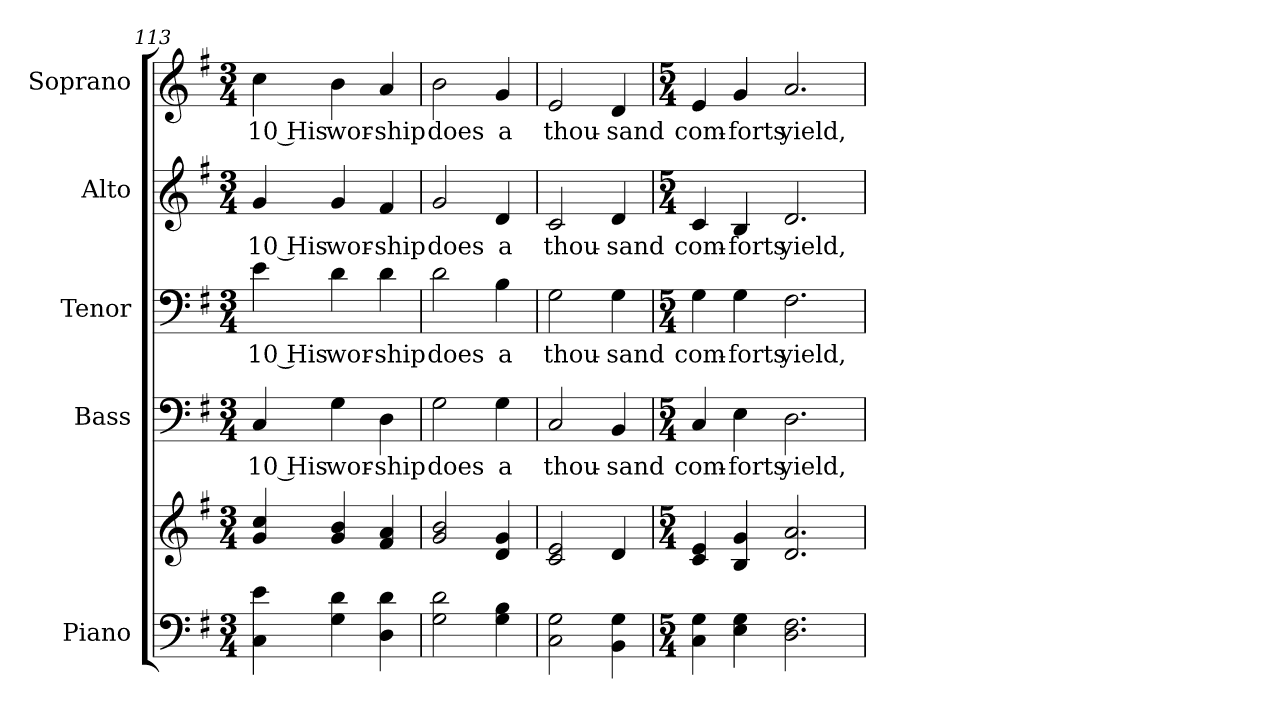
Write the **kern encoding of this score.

**kern	**kern	**kern	**text	**kern	**text	**kern	**text	**kern	**text
*part5	*part5	*part4	*part4	*part3	*part3	*part2	*part2	*part1	*part1
*staff6	*staff5	*staff4	*staff4	*staff3	*staff3	*staff2	*staff2	*staff1	*staff1
*I"Piano	*	*I"Bass	*	*I"Tenor	*	*I"Alto	*	*I"Soprano	*
*I'Pno.	*	*I'B.	*	*I'T.	*	*I'A.	*	*I'S.	*
!!LO:PB:g=z
*clefF4	*clefG2	*clefF4	*	*clefF4	*	*clefG2	*	*clefG2	*
*k[f#]	*k[f#]	*k[f#]	*	*k[f#]	*	*k[f#]	*	*k[f#]	*
*G:	*G:	*G:	*	*G:	*	*G:	*	*G:	*
*M3/4	*M3/4	*M3/4	*	*M3/4	*	*M3/4	*	*M3/4	*
=113	=113	=113	=113	=113	=113	=113	=113	=113	=113
!	!	!	!LO:LY:b:color=#000000	!	!	!	!	!	!
!	!	!	!	!	!LO:LY:b:color=#000000	!	!	!	!
!	!	!	!	!	!	!	!LO:LY:b:color=#000000	!	!
!	!	!	!	!	!	!	!	!	!LO:LY:b:color=#000000
4Ci\ 4ei	4gi/ 4cci	4Ci/	10 His	4ei\	10 His	4gi/	10 His	4cci\	10 His
!	!	!	!LO:LY:b:color=#000000	!	!	!	!	!	!
!	!	!	!	!	!LO:LY:b:color=#000000	!	!	!	!
!	!	!	!	!	!	!	!LO:LY:b:color=#000000	!	!
!	!	!	!	!	!	!	!	!	!LO:LY:b:color=#000000
4Gi\ 4di	4gi/ 4bi	4Gi\	wor-	4di\	wor-	4gi/	wor-	4bi\	wor-
!	!	!	!LO:LY:b:color=#000000	!	!	!	!	!	!
!	!	!	!	!	!LO:LY:b:color=#000000	!	!	!	!
!	!	!	!	!	!	!	!LO:LY:b:color=#000000	!	!
!	!	!	!	!	!	!	!	!	!LO:LY:b:color=#000000
4Di\ 4di	4f#i/ 4ai	4Di\	-ship	4di\	-ship	4f#i/	-ship	4ai/	-ship
=114	=114	=114	=114	=114	=114	=114	=114	=114	=114
!	!	!	!LO:LY:b:color=#000000	!	!	!	!	!	!
!	!	!	!	!	!LO:LY:b:color=#000000	!	!	!	!
!	!	!	!	!	!	!	!LO:LY:b:color=#000000	!	!
!	!	!	!	!	!	!	!	!	!LO:LY:b:color=#000000
2Gi\ 2di	2gi/ 2bi	2Gi\	does	2di\	does	2gi/	does	2bi\	does
!	!	!	!LO:LY:b:color=#000000	!	!	!	!	!	!
!	!	!	!	!	!LO:LY:b:color=#000000	!	!	!	!
!	!	!	!	!	!	!	!LO:LY:b:color=#000000	!	!
!	!	!	!	!	!	!	!	!	!LO:LY:b:color=#000000
4Gi\ 4Bi	4di/ 4gi	4Gi\	a	4Bi\	a	4di/	a	4gi/	a
!!LO:LB:g=z
=115	=115	=115	=115	=115	=115	=115	=115	=115	=115
!	!	!	!LO:LY:b:color=#000000	!	!	!	!	!	!
!	!	!	!	!	!LO:LY:b:color=#000000	!	!	!	!
!	!	!	!	!	!	!	!LO:LY:b:color=#000000	!	!
!	!	!	!	!	!	!	!	!	!LO:LY:b:color=#000000
2Ci\ 2Gi	2ci/ 2ei	2Ci/	thou-	2Gi\	thou-	2ci/	thou-	2ei/	thou-
!	!	!	!LO:LY:b:color=#000000	!	!	!	!	!	!
!	!	!	!	!	!LO:LY:b:color=#000000	!	!	!	!
!	!	!	!	!	!	!	!LO:LY:b:color=#000000	!	!
!	!	!	!	!	!	!	!	!	!LO:LY:b:color=#000000
4BBi\ 4Gi	4di/	4BBi/	-sand	4Gi\	-sand	4di/	-sand	4di/	-sand
=116	=116	=116	=116	=116	=116	=116	=116	=116	=116
*M5/4	*M5/4	*M5/4	*	*M5/4	*	*M5/4	*	*M5/4	*
!	!	!	!LO:LY:b:color=#000000	!	!	!	!	!	!
!	!	!	!	!	!LO:LY:b:color=#000000	!	!	!	!
!	!	!	!	!	!	!	!LO:LY:b:color=#000000	!	!
!	!	!	!	!	!	!	!	!	!LO:LY:b:color=#000000
4Ci\ 4Gi	4ci/ 4ei	4Ci/	com-	4Gi\	com-	4ci/	com-	4ei/	com-
!	!	!	!LO:LY:b:color=#000000	!	!	!	!	!	!
!	!	!	!	!	!LO:LY:b:color=#000000	!	!	!	!
!	!	!	!	!	!	!	!LO:LY:b:color=#000000	!	!
!	!	!	!	!	!	!	!	!	!LO:LY:b:color=#000000
4Ei\ 4Gi	4Bi/ 4gi	4Ei\	-forts	4Gi\	-forts	4Bi/	-forts	4gi/	-forts
!	!	!	!LO:LY:b:color=#000000	!	!	!	!	!	!
!	!	!	!	!	!LO:LY:b:color=#000000	!	!	!	!
!	!	!	!	!	!	!	!LO:LY:b:color=#000000	!	!
!	!	!	!	!	!	!	!	!	!LO:LY:b:color=#000000
2.Di\ 2.F#i	2.di/ 2.ai	2.Di\	yield,	2.F#i\	yield,	2.di/	yield,	2.ai/	yield,
=	=	=	=	=	=	=	=	=	=
*-	*-	*-	*-	*-	*-	*-	*-	*-	*-
